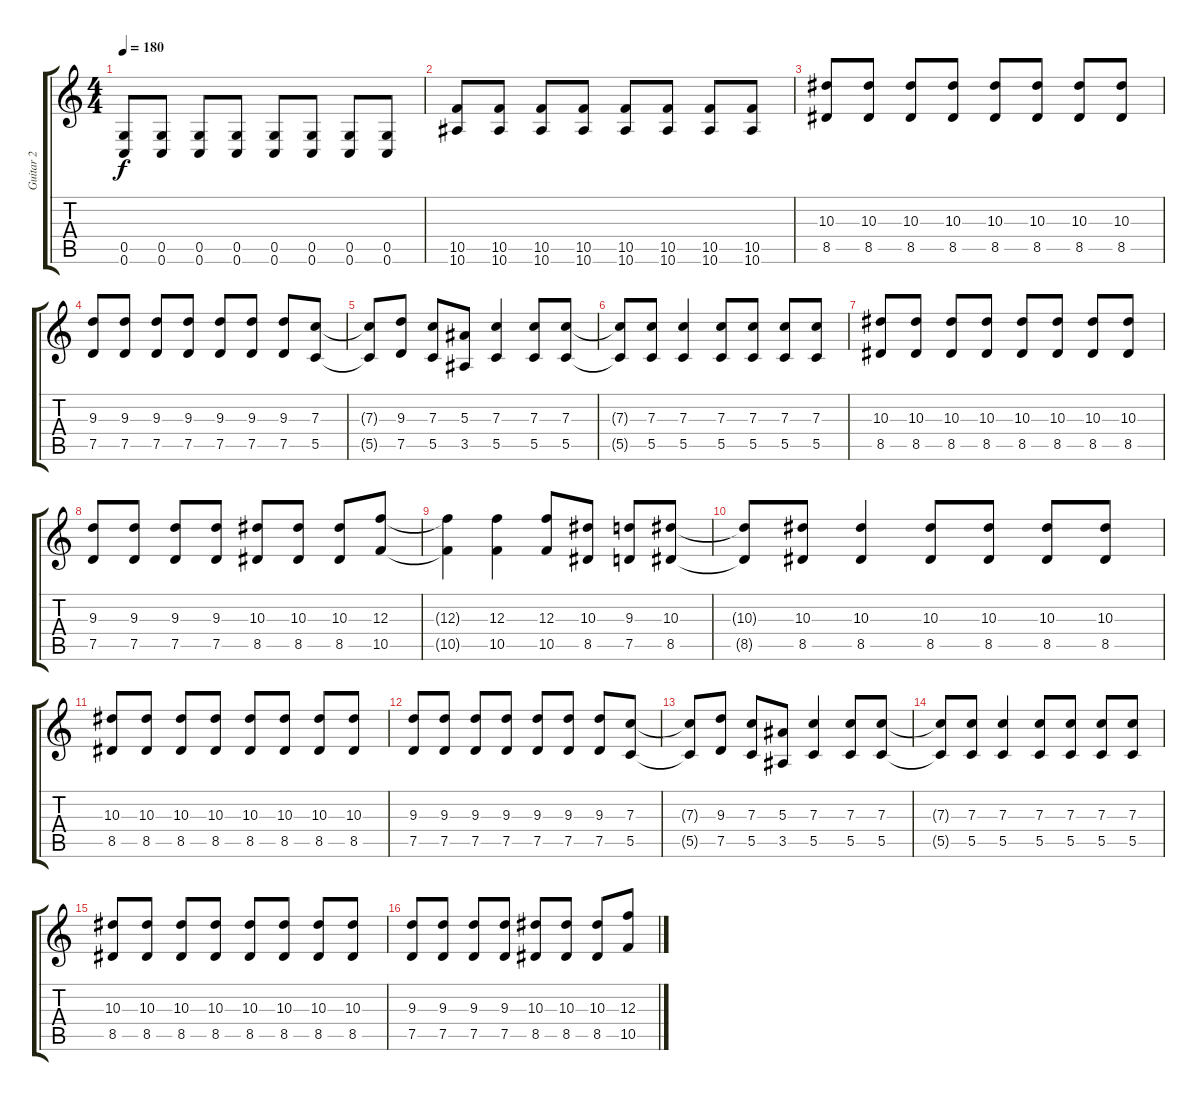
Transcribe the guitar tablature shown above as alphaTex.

\track ("Guitar 2" "Guitar 2") {instrument overdrivenguitar}
\staff {score tabs}
\tuning (D4 A3 F3 C3 G2 C2) {hide}
\ts (4 4)
\tempo 180
\clef g2
\ks c
(0.5 0.6).8{dy f} (0.5 0.6).8 (0.5 0.6).8 (0.5 0.6).8 (0.5 0.6).8 (0.5 0.6).8 (0.5 0.6).8 (0.5 0.6).8 |
(10.5 10.6).8 (10.5 10.6).8 (10.5 10.6).8 (10.5 10.6).8 (10.5 10.6).8 (10.5 10.6).8 (10.5 10.6).8 (10.5 10.6).8 |
(10.3 8.5).8 (10.3 8.5).8 (10.3 8.5).8 (10.3 8.5).8 (10.3 8.5).8 (10.3 8.5).8 (10.3 8.5).8 (10.3 8.5).8 |
(9.3 7.5).8 (9.3 7.5).8 (9.3 7.5).8 (9.3 7.5).8 (9.3 7.5).8 (9.3 7.5).8 (9.3 7.5).8 (7.3 5.5).8 |
(7.3{t} 5.5{t}).8 (9.3 7.5).8 (7.3 5.5).8 (5.3 3.5).8 (7.3 5.5).4 (7.3 5.5).8 (7.3 5.5).8 |
(7.3{t} 5.5{t}).8 (7.3 5.5).8 (7.3 5.5).4 (7.3 5.5).8 (7.3 5.5).8 (7.3 5.5).8 (7.3 5.5).8 |
(10.3 8.5).8 (10.3 8.5).8 (10.3 8.5).8 (10.3 8.5).8 (10.3 8.5).8 (10.3 8.5).8 (10.3 8.5).8 (10.3 8.5).8 |
(9.3 7.5).8 (9.3 7.5).8 (9.3 7.5).8 (9.3 7.5).8 (10.3 8.5).8 (10.3 8.5).8 (10.3 8.5).8 (12.3 10.5).8 |
(12.3{t} 10.5{t}).4 (12.3 10.5).4 (12.3 10.5).8 (10.3 8.5).8 (9.3 7.5).8 (10.3 8.5).8 |
(10.3{t} 8.5{t}).8 (10.3 8.5).8 (10.3 8.5).4 (10.3 8.5).8 (10.3 8.5).8 (10.3 8.5).8 (10.3 8.5).8 |
(10.3 8.5).8 (10.3 8.5).8 (10.3 8.5).8 (10.3 8.5).8 (10.3 8.5).8 (10.3 8.5).8 (10.3 8.5).8 (10.3 8.5).8 |
(9.3 7.5).8 (9.3 7.5).8 (9.3 7.5).8 (9.3 7.5).8 (9.3 7.5).8 (9.3 7.5).8 (9.3 7.5).8 (7.3 5.5).8 |
(7.3{t} 5.5{t}).8 (9.3 7.5).8 (7.3 5.5).8 (5.3 3.5).8 (7.3 5.5).4 (7.3 5.5).8 (7.3 5.5).8 |
(7.3{t} 5.5{t}).8 (7.3 5.5).8 (7.3 5.5).4 (7.3 5.5).8 (7.3 5.5).8 (7.3 5.5).8 (7.3 5.5).8 |
(10.3 8.5).8 (10.3 8.5).8 (10.3 8.5).8 (10.3 8.5).8 (10.3 8.5).8 (10.3 8.5).8 (10.3 8.5).8 (10.3 8.5).8 |
(9.3 7.5).8 (9.3 7.5).8 (9.3 7.5).8 (9.3 7.5).8 (10.3 8.5).8 (10.3 8.5).8 (10.3 8.5).8 (12.3 10.5).8
